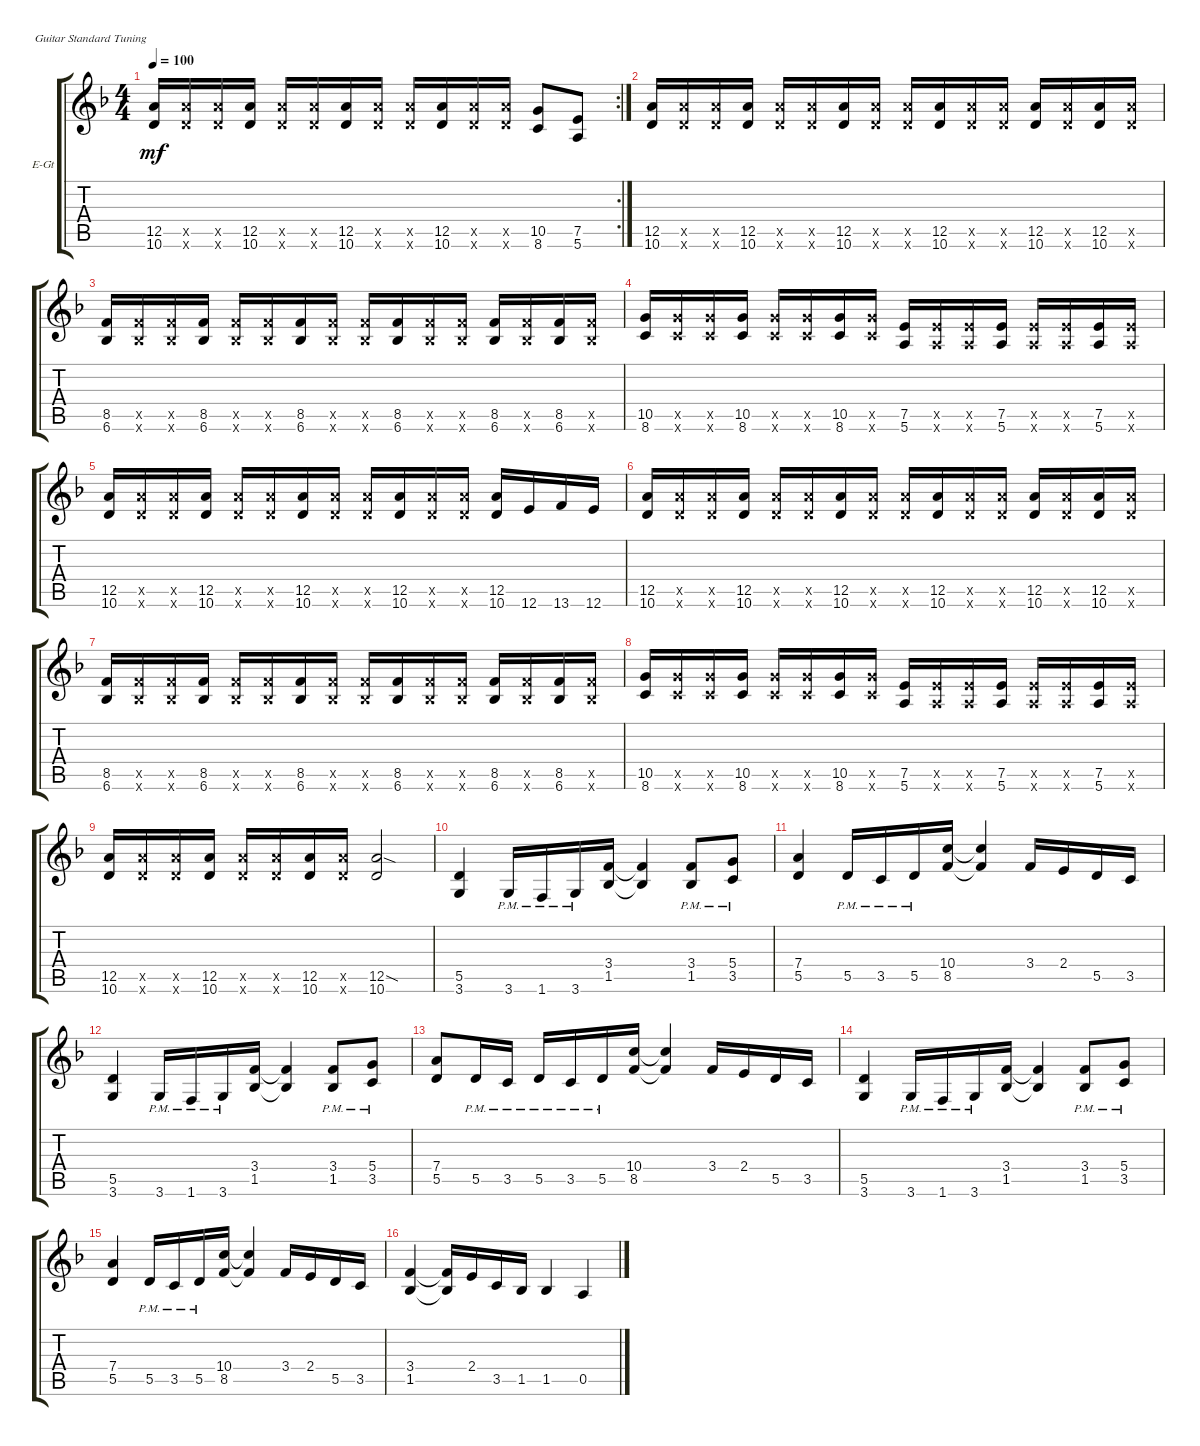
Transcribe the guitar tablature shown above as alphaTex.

\bracketExtendMode groupsimilarinstruments
\firstSystemTrackNameOrientation horizontal
\otherSystemsTrackNameOrientation horizontal
\track ("РИТМ" "E-Gt") {solo instrument distortionguitar}
\staff {score tabs}
\tuning (E4 B3 G3 D3 A2 E2)
\rc 2
\ts (4 4)
\tempo 100
\clef g2
\ks dminor
(10.6 12.5).16{dy mf} (10.6{x} 12.5{x}).16 (10.6{x} 12.5{x}).16 (10.6 12.5).16 (10.6{x} 12.5{x}).16 (10.6{x} 12.5{x}).16 (10.6 12.5).16 (10.6{x} 12.5{x}).16 (10.6{x} 12.5{x}).16 (10.6 12.5).16 (10.6{x} 12.5{x}).16 (10.6{x} 12.5{x}).16 (8.6 10.5).8 (5.6 7.5).8 |
(10.6 12.5).16 (10.6{x} 12.5{x}).16 (10.6{x} 12.5{x}).16 (10.6 12.5).16 (10.6{x} 12.5{x}).16 (10.6{x} 12.5{x}).16 (10.6 12.5).16 (10.6{x} 12.5{x}).16 (10.6{x} 12.5{x}).16 (10.6 12.5).16 (10.6{x} 12.5{x}).16 (10.6{x} 12.5{x}).16 (10.6 12.5).16 (10.6{x} 12.5{x}).16 (10.6 12.5).16 (10.6{x} 12.5{x}).16 |
(6.6 8.5).16 (6.6{x} 8.5{x}).16 (6.6{x} 8.5{x}).16 (6.6 8.5).16 (6.6{x} 8.5{x}).16 (6.6{x} 8.5{x}).16 (6.6 8.5).16 (6.6{x} 8.5{x}).16 (6.6{x} 8.5{x}).16 (6.6 8.5).16 (6.6{x} 8.5{x}).16 (6.6{x} 8.5{x}).16 (6.6 8.5).16 (6.6{x} 8.5{x}).16 (6.6 8.5).16 (6.6{x} 8.5{x}).16 |
(8.6 10.5).16 (8.6{x} 10.5{x}).16 (8.6{x} 10.5{x}).16 (8.6 10.5).16 (8.6{x} 10.5{x}).16 (8.6{x} 10.5{x}).16 (8.6 10.5).16 (8.6{x} 10.5{x}).16 (5.6 7.5).16 (5.6{x} 7.5{x}).16 (5.6{x} 7.5{x}).16 (5.6 7.5).16 (5.6{x} 7.5{x}).16 (5.6{x} 7.5{x}).16 (5.6 7.5).16 (5.6{x} 7.5{x}).16 |
(10.6 12.5).16 (10.6{x} 12.5{x}).16 (10.6{x} 12.5{x}).16 (10.6 12.5).16 (10.6{x} 12.5{x}).16 (10.6{x} 12.5{x}).16 (10.6 12.5).16 (10.6{x} 12.5{x}).16 (10.6{x} 12.5{x}).16 (10.6 12.5).16 (10.6{x} 12.5{x}).16 (10.6{x} 12.5{x}).16 (10.6 12.5).16 12.6.16 13.6.16 12.6.16 |
(10.6 12.5).16 (10.6{x} 12.5{x}).16 (10.6{x} 12.5{x}).16 (10.6 12.5).16 (10.6{x} 12.5{x}).16 (10.6{x} 12.5{x}).16 (10.6 12.5).16 (10.6{x} 12.5{x}).16 (10.6{x} 12.5{x}).16 (10.6 12.5).16 (10.6{x} 12.5{x}).16 (10.6{x} 12.5{x}).16 (10.6 12.5).16 (10.6{x} 12.5{x}).16 (10.6 12.5).16 (10.6{x} 12.5{x}).16 |
(6.6 8.5).16 (6.6{x} 8.5{x}).16 (6.6{x} 8.5{x}).16 (6.6 8.5).16 (6.6{x} 8.5{x}).16 (6.6{x} 8.5{x}).16 (6.6 8.5).16 (6.6{x} 8.5{x}).16 (6.6{x} 8.5{x}).16 (6.6 8.5).16 (6.6{x} 8.5{x}).16 (6.6{x} 8.5{x}).16 (6.6 8.5).16 (6.6{x} 8.5{x}).16 (6.6 8.5).16 (6.6{x} 8.5{x}).16 |
(8.6 10.5).16 (8.6{x} 10.5{x}).16 (8.6{x} 10.5{x}).16 (8.6 10.5).16 (8.6{x} 10.5{x}).16 (8.6{x} 10.5{x}).16 (8.6 10.5).16 (8.6{x} 10.5{x}).16 (5.6 7.5).16 (5.6{x} 7.5{x}).16 (5.6{x} 7.5{x}).16 (5.6 7.5).16 (5.6{x} 7.5{x}).16 (5.6{x} 7.5{x}).16 (5.6 7.5).16 (5.6{x} 7.5{x}).16 |
(10.6 12.5).16 (10.6{x} 12.5{x}).16 (10.6{x} 12.5{x}).16 (10.6 12.5).16 (10.6{x} 12.5{x}).16 (10.6{x} 12.5{x}).16 (10.6 12.5).16 (10.6{x} 12.5{x}).16 (10.6 12.5{sod}).2 |
(3.6 5.5).4 3.6{pm}.16 1.6{pm}.16 3.6{pm}.16 (1.5 3.4).16 (1.5{t} 3.4{t}).4 (1.5{pm} 3.4{pm}).8 (3.5{pm} 5.4{pm}).8 |
(5.5 7.4).4 5.5{pm}.16 3.5{pm}.16 5.5{pm}.16 (10.4 8.5).16 (10.4{t} 8.5{t}).4 3.4.16 2.4.16 5.5.16 3.5.16 |
(3.6 5.5).4 3.6{pm}.16 1.6{pm}.16 3.6{pm}.16 (1.5 3.4).16 (1.5{t} 3.4{t}).4 (1.5{pm} 3.4{pm}).8 (3.5{pm} 5.4{pm}).8 |
(5.5 7.4).8 5.5{pm}.16 3.5{pm}.16 5.5{pm}.16 3.5{pm}.16 5.5{pm}.16 (8.5 10.4).16 (10.4{t} 8.5{t}).4 3.4.16 2.4.16 5.5.16 3.5.16 |
(3.6 5.5).4 3.6{pm}.16 1.6{pm}.16 3.6{pm}.16 (1.5 3.4).16 (1.5{t} 3.4{t}).4 (1.5{pm} 3.4{pm}).8 (3.5{pm} 5.4{pm}).8 |
(5.5 7.4).4 5.5{pm}.16 3.5{pm}.16 5.5{pm}.16 (10.4 8.5).16 (10.4{t} 8.5{t}).4 3.4.16 2.4.16 5.5.16 3.5.16 |
(1.5 3.4).4 (3.4{t} 1.5{t}).16 2.4.16 3.5.16 1.5.16 1.5.4 0.5.4
